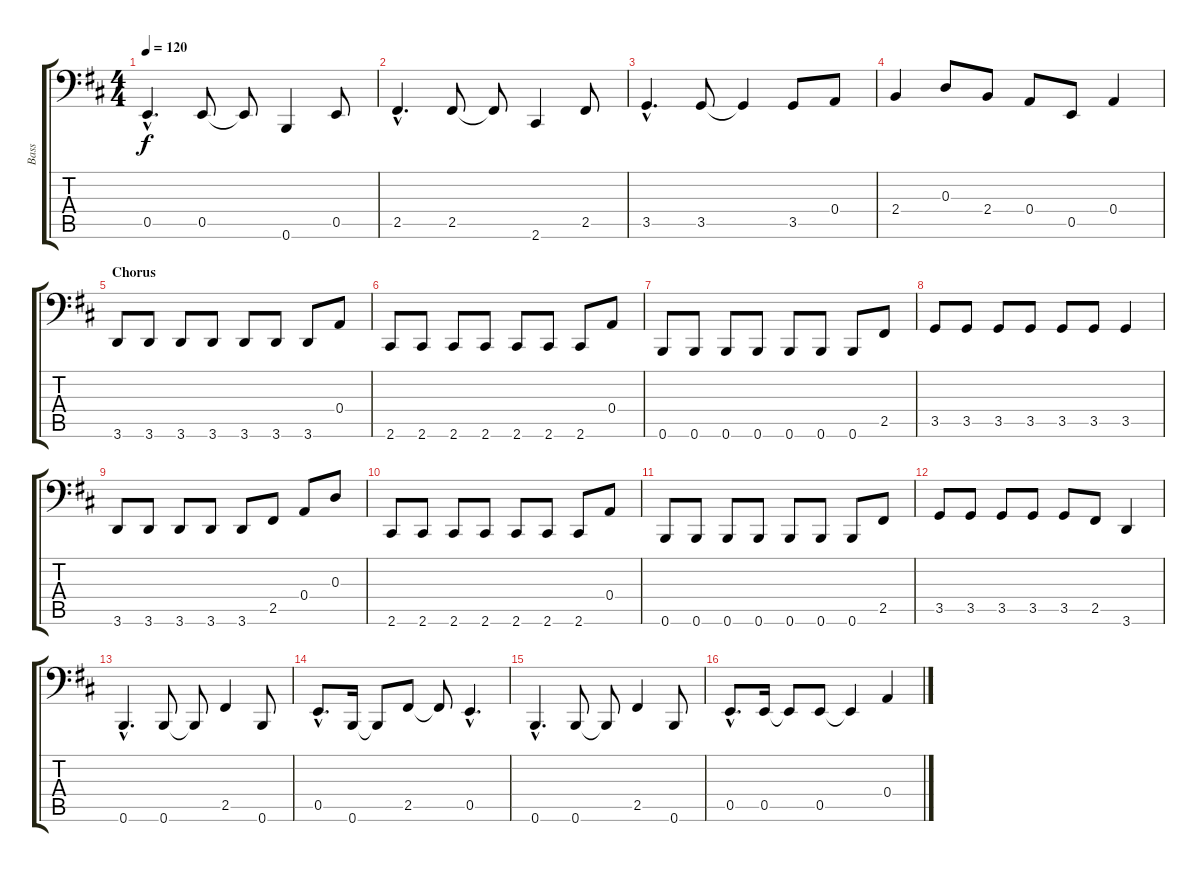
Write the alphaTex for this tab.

\track ("Bass" "Bass") {instrument electricbassfinger}
\staff {score tabs}
\tuning (C3 G2 D2 A1 E1 B0) {hide}
\ts (4 4)
\tempo 120
\clef f4
\ks d
0.5{hac}.4{d dy f} 0.5.8 0.5{t}.8 0.6.4 0.5.8 |
2.5{hac}.4{d} 2.5.8 2.5{t}.8 2.6.4 2.5.8 |
3.5{hac}.4{d} 3.5.8 3.5{t}.4 3.5.8 0.4.8 |
2.4.4 0.3.8 2.4.8 0.4.8 0.5.8 0.4.4 |
\section ("" "Chorus")
3.6.8 3.6.8 3.6.8 3.6.8 3.6.8 3.6.8 3.6.8 0.4.8 |
2.6.8 2.6.8 2.6.8 2.6.8 2.6.8 2.6.8 2.6.8 0.4.8 |
0.6.8 0.6.8 0.6.8 0.6.8 0.6.8 0.6.8 0.6.8 2.5.8 |
3.5.8 3.5.8 3.5.8 3.5.8 3.5.8 3.5.8 3.5.4 |
3.6.8 3.6.8 3.6.8 3.6.8 3.6.8 2.5.8 0.4.8 0.3.8 |
2.6.8 2.6.8 2.6.8 2.6.8 2.6.8 2.6.8 2.6.8 0.4.8 |
0.6.8 0.6.8 0.6.8 0.6.8 0.6.8 0.6.8 0.6.8 2.5.8 |
3.5.8 3.5.8 3.5.8 3.5.8 3.5.8 2.5.8 3.6.4 |
0.6{hac}.4{d} 0.6.8 0.6{t}.8 2.5.4 0.6.8 |
0.5{hac}.8{d} 0.6.16 0.6{t}.8 2.5.8 2.5{t}.8 0.5{hac}.4{d} |
0.6{hac}.4{d} 0.6.8 0.6{t}.8 2.5.4 0.6.8 |
0.5{hac}.8{d} 0.5.16 0.5{t}.8 0.5.8 0.5{t}.4 0.4.4
